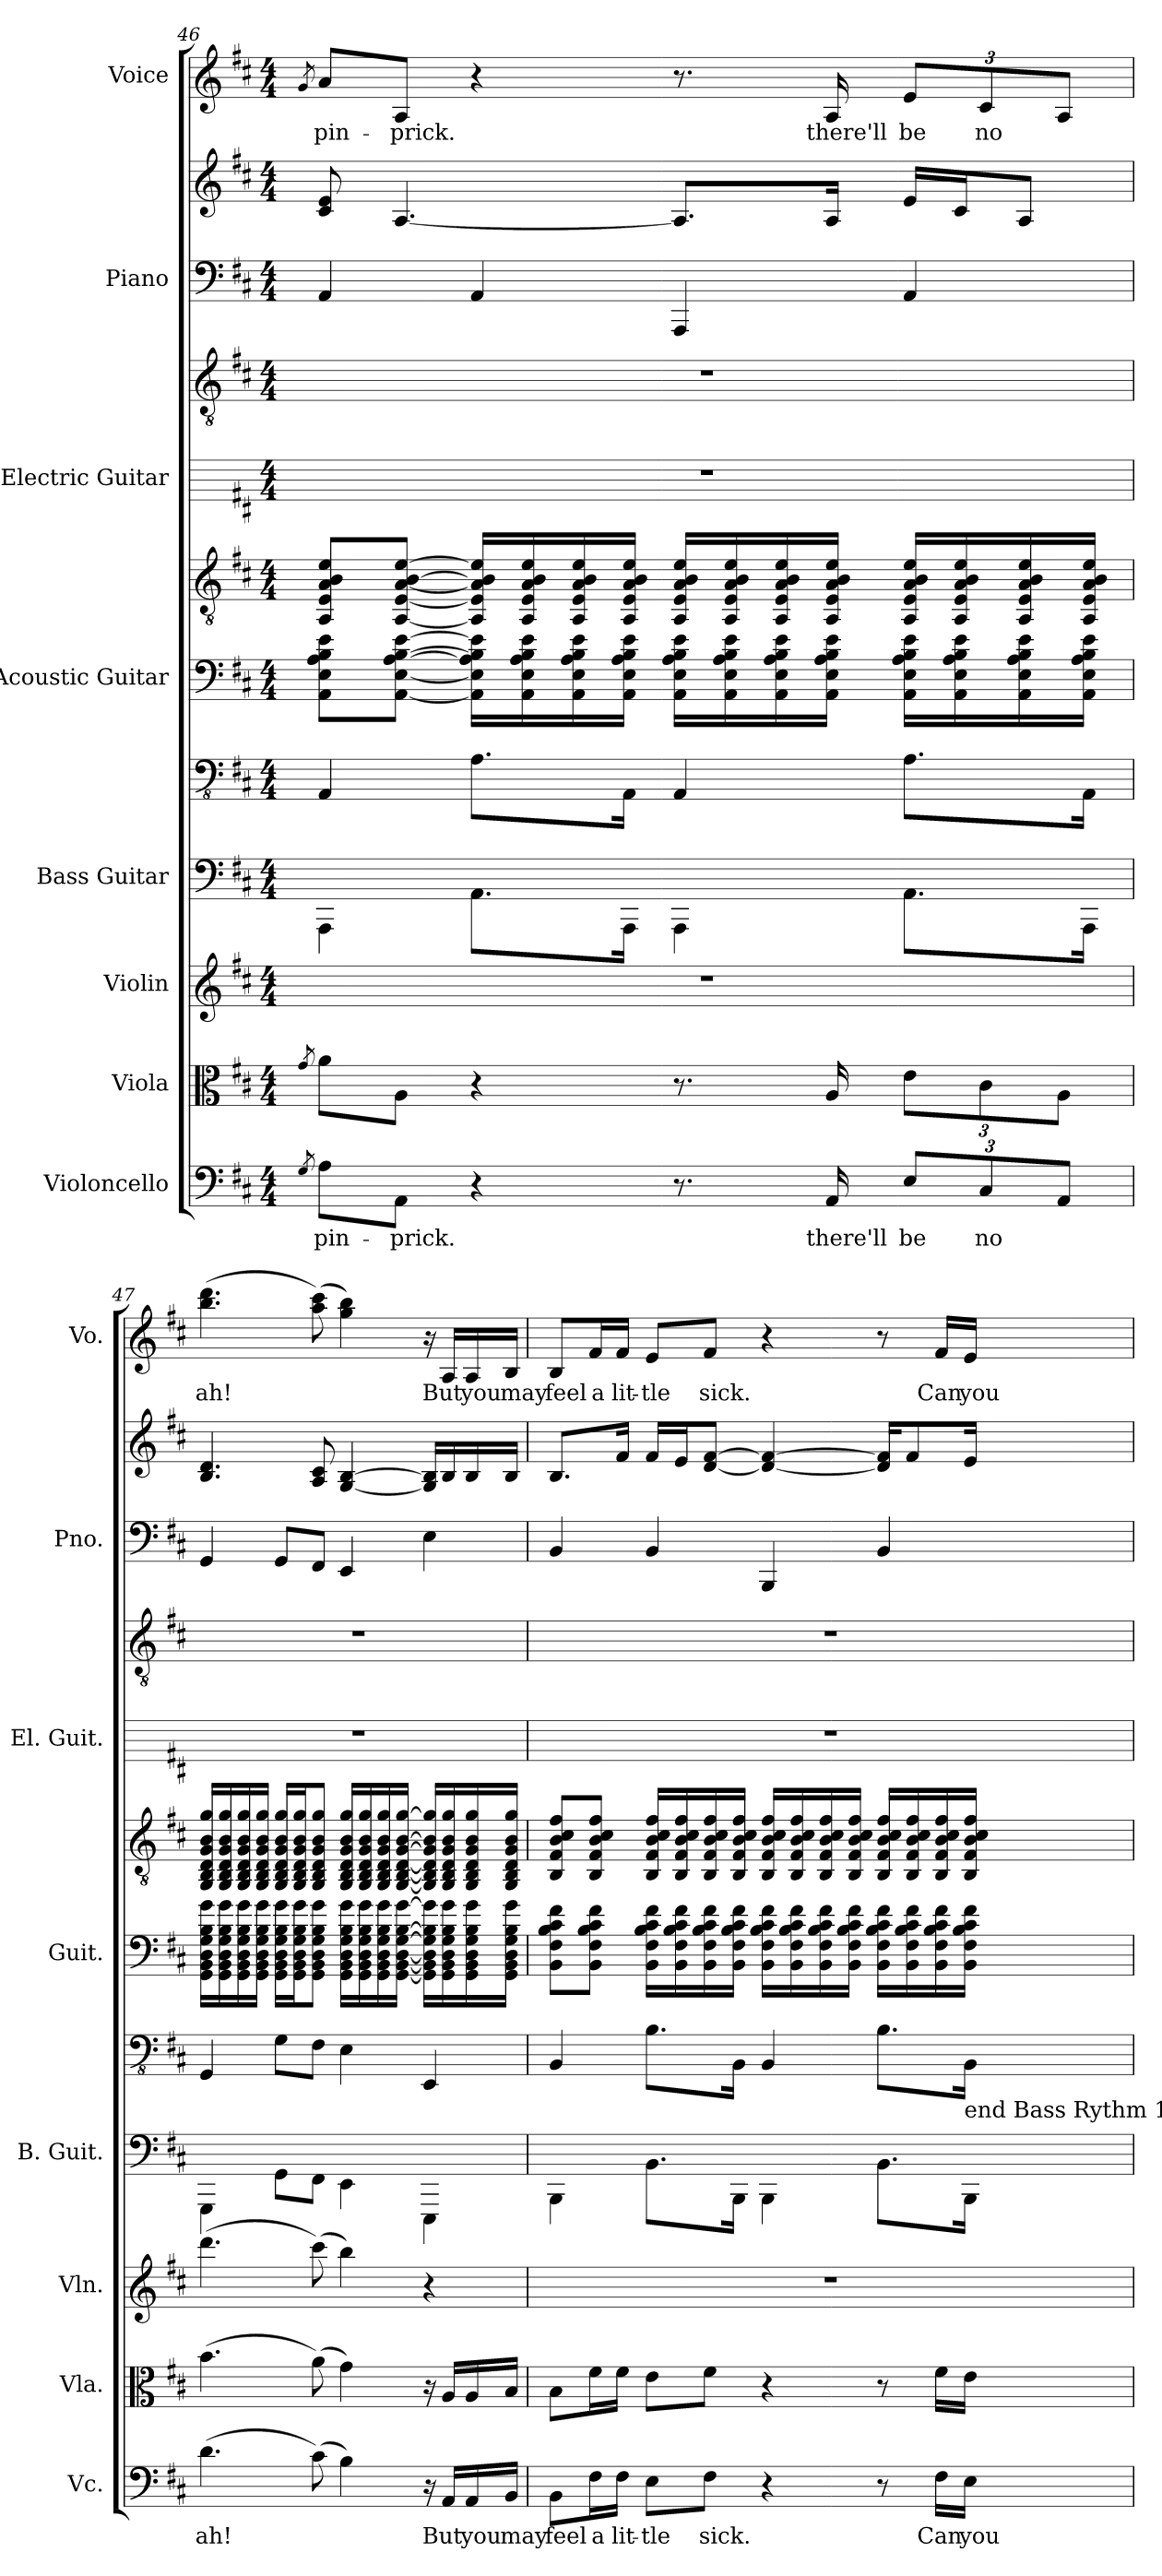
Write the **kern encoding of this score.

**kern	**text	**kern	**kern	**kern	**kern	**kern	**kern	**kern	**kern	**kern	**kern	**kern	**text
*part8	*part8	*part7	*part6	*part5	*part5	*part4	*part4	*part3	*part3	*part2	*part2	*part1	*part1
*staff12	*staff12	*staff11	*staff10	*staff9	*staff8	*staff7	*staff6	*staff5	*staff4	*staff3	*staff2	*staff1	*staff1
*I"Violoncello	*	*I"Viola	*I"Violin	*I"Bass Guitar	*	*I"Acoustic Guitar	*	*I"Electric Guitar	*	*I"Piano	*	*I"Voice	*
*I'Vc.	*	*I'Vla.	*I'Vln.	*I'B. Guit.	*	*I'Guit.	*	*I'El. Guit.	*	*I'Pno.	*	*I'Vo.	*
!!LO:PB:g=z
*clefF4	*	*clefC3	*clefG2	*	*clefFv4	*	*clefGv2	*	*clefGv2	*clefF4	*clefG2	*clefG2	*
*k[f#c#]	*	*k[f#c#]	*k[f#c#]	*k[f#c#]	*k[f#c#]	*k[f#c#]	*k[f#c#]	*k[f#c#]	*k[f#c#]	*k[f#c#]	*k[f#c#]	*k[f#c#]	*
*M4/4	*	*M4/4	*M4/4	*M4/4	*M4/4	*M4/4	*M4/4	*M4/4	*M4/4	*M4/4	*M4/4	*M4/4	*
=46	=46	=46	=46	=46	=46	=46	=46	=46	=46	=46	=46	=46	=46
8qG/	.	8qg/	.	.	.	.	.	.	.	.	.	8qg/	.
8A\L	pin-	8a\L	1r	4AAA\	4AAA/	8AA\ 8E\ 8A\ 8B\ 8e\L	8AA/ 8E/ 8A/ 8B/ 8e/L	1r	1r	4AA/	8c#/ 8e/	8a/L	pin-
8AA\J	-prick.	8A\J	.	.	.	[8AA\ [8E\ [8A\ [8B\ [8e\J	[8AA/ [8E/ [8A/ [8B/ [8e/J	.	.	.	[4.A/	8A/J	-prick.
4r	.	4r	.	8.AA\L	8.AA\L	16AA\] 16E\] 16A\] 16B\] 16e\]LL	16AA/] 16E/] 16A/] 16B/] 16e/]LL	.	.	4AA/	.	4r	.
.	.	.	.	.	.	16AA\ 16E\ 16A\ 16B\ 16e\	16AA/ 16E/ 16A/ 16B/ 16e/	.	.	.	.	.	.
.	.	.	.	.	.	16AA\ 16E\ 16A\ 16B\ 16e\	16AA/ 16E/ 16A/ 16B/ 16e/	.	.	.	.	.	.
.	.	.	.	16AAA\Jk	16AAA\Jk	16AA\ 16E\ 16A\ 16B\ 16e\JJ	16AA/ 16E/ 16A/ 16B/ 16e/JJ	.	.	.	.	.	.
8.r	.	8.r	.	4AAA\	4AAA/	16AA\ 16E\ 16A\ 16B\ 16e\LL	16AA/ 16E/ 16A/ 16B/ 16e/LL	.	.	4AAA/	8.A/L]	8.r	.
.	.	.	.	.	.	16AA\ 16E\ 16A\ 16B\ 16e\	16AA/ 16E/ 16A/ 16B/ 16e/	.	.	.	.	.	.
.	.	.	.	.	.	16AA\ 16E\ 16A\ 16B\ 16e\	16AA/ 16E/ 16A/ 16B/ 16e/	.	.	.	.	.	.
16AA/	there'll	16A/	.	.	.	16AA\ 16E\ 16A\ 16B\ 16e\JJ	16AA/ 16E/ 16A/ 16B/ 16e/JJ	.	.	.	16A/Jk	16A/	there'll
*Xbrackettup	*	*Xbrackettup	*	*	*	*	*	*	*	*	*	*Xbrackettup	*
12E/L	be	12e\L	.	8.AA\L	8.AA\L	16AA\ 16E\ 16A\ 16B\ 16e\LL	16AA/ 16E/ 16A/ 16B/ 16e/LL	.	.	4AA/	16e/LL	12e/L	be
.	.	.	.	.	.	16AA\ 16E\ 16A\ 16B\ 16e\	16AA/ 16E/ 16A/ 16B/ 16e/	.	.	.	16c#/J	.	.
12C#/	no	12c#\	.	.	.	.	.	.	.	.	.	12c#/	no
.	.	.	.	.	.	16AA\ 16E\ 16A\ 16B\ 16e\	16AA/ 16E/ 16A/ 16B/ 16e/	.	.	.	8A/J	.	.
12AA/J	.	12A\J	.	.	.	.	.	.	.	.	.	12A/J	.
.	.	.	.	16AAA\Jk	16AAA\Jk	16AA\ 16E\ 16A\ 16B\ 16e\JJ	16AA/ 16E/ 16A/ 16B/ 16e/JJ	.	.	.	.	.	.
=47	=47	=47	=47	=47	=47	=47	=47	=47	=47	=47	=47	=47	=47
(4.d\	ah!	(4.b\	(4.ddd\	4GGG\	4GGG/	16GG\ 16BB\ 16D\ 16G\ 16B\ 16g\LL	16GG/ 16BB/ 16D/ 16G/ 16B/ 16g/LL	1r	1r	4GG/	4.B/ 4.d/	(4.bb\ 4.ddd\	ah!
.	.	.	.	.	.	16GG\ 16BB\ 16D\ 16G\ 16B\ 16g\	16GG/ 16BB/ 16D/ 16G/ 16B/ 16g/	.	.	.	.	.	.
.	.	.	.	.	.	16GG\ 16BB\ 16D\ 16G\ 16B\ 16g\	16GG/ 16BB/ 16D/ 16G/ 16B/ 16g/	.	.	.	.	.	.
.	.	.	.	.	.	16GG\ 16BB\ 16D\ 16G\ 16B\ 16g\JJ	16GG/ 16BB/ 16D/ 16G/ 16B/ 16g/JJ	.	.	.	.	.	.
.	.	.	.	8GG\L	8GG\L	16GG\ 16BB\ 16D\ 16G\ 16B\ 16g\LL	16GG/ 16BB/ 16D/ 16G/ 16B/ 16g/LL	.	.	8GG/L	.	.	.
.	.	.	.	.	.	16GG\ 16BB\ 16D\ 16G\ 16B\ 16g\J	16GG/ 16BB/ 16D/ 16G/ 16B/ 16g/J	.	.	.	.	.	.
(8c#\)	.	(8a\)	(8ccc#\)	8FF#\J	8FF#\J	8GG\ 8BB\ 8D\ 8G\ 8B\ 8g\J	8GG/ 8BB/ 8D/ 8G/ 8B/ 8g/J	.	.	8FF#/J	8A/ 8c#/	(8aa\ 8ccc#\)	.
4B\)	.	4g\)	4bb\)	4EE\	4EE\	16GG\ 16BB\ 16D\ 16G\ 16B\ 16g\LL	16GG/ 16BB/ 16D/ 16G/ 16B/ 16g/LL	.	.	4EE/	[4G/ [4B/	4gg\ 4bb\)	.
.	.	.	.	.	.	16GG\ 16BB\ 16D\ 16G\ 16B\ 16g\	16GG/ 16BB/ 16D/ 16G/ 16B/ 16g/	.	.	.	.	.	.
.	.	.	.	.	.	16GG\ 16BB\ 16D\ 16G\ 16B\ 16g\	16GG/ 16BB/ 16D/ 16G/ 16B/ 16g/	.	.	.	.	.	.
.	.	.	.	.	.	[16GG\ [16BB\ [16D\ [16G\ [16B\ [16g\JJ	[16GG/ [16BB/ [16D/ [16G/ [16B/ [16g/JJ	.	.	.	.	.	.
16r	.	16r	4r	4EEE\	4EEE/	16GG\] 16BB\] 16D\] 16G\] 16B\] 16g\]LL	16GG/] 16BB/] 16D/] 16G/] 16B/] 16g/]LL	.	.	4E\	16G/] 16B/]LL	16r	.
16AA/LL	But	16A/LL	.	.	.	16GG\ 16BB\ 16D\ 16G\ 16B\ 16g\	16GG/ 16BB/ 16D/ 16G/ 16B/ 16g/	.	.	.	16B/	16A/LL	But
16AA/	you	16A/	.	.	.	16GG\ 16BB\ 16D\ 16G\ 16B\ 16g\	16GG/ 16BB/ 16D/ 16G/ 16B/ 16g/	.	.	.	16B/	16A/	you
16BB/JJ	may	16B/JJ	.	.	.	16GG\ 16BB\ 16D\ 16G\ 16B\ 16g\JJ	16GG/ 16BB/ 16D/ 16G/ 16B/ 16g/JJ	.	.	.	16B/JJ	16B/JJ	may
!!LO:PB:g=z
=48	=48	=48	=48	=48	=48	=48	=48	=48	=48	=48	=48	=48	=48
8BB\L	feel	8B\L	1r	4BBB\	4BBB/	8BB\ 8F#\ 8B\ 8c#\ 8f#\L	8BB/ 8F#/ 8B/ 8c#/ 8f#/L	1r	1r	4BB/	8.B/L	8B/L	feel
16F#\L	a	16f#\L	.	.	.	8BB\ 8F#\ 8B\ 8c#\ 8f#\J	8BB/ 8F#/ 8B/ 8c#/ 8f#/J	.	.	.	.	16f#/L	a
16F#\JJ	lit-	16f#\JJ	.	.	.	.	.	.	.	.	16f#/Jk	16f#/JJ	lit-
8E\L	-tle	8e\L	.	8.BB\L	8.BB\L	16BB\ 16F#\ 16B\ 16c#\ 16f#\LL	16BB/ 16F#/ 16B/ 16c#/ 16f#/LL	.	.	4BB/	16f#/LL	8e/L	-tle
.	.	.	.	.	.	16BB\ 16F#\ 16B\ 16c#\ 16f#\	16BB/ 16F#/ 16B/ 16c#/ 16f#/	.	.	.	16e/J	.	.
8F#\J	sick.	8f#\J	.	.	.	16BB\ 16F#\ 16B\ 16c#\ 16f#\	16BB/ 16F#/ 16B/ 16c#/ 16f#/	.	.	.	[8d/ [8f#/J	8f#/J	sick.
.	.	.	.	16BBB\Jk	16BBB\Jk	16BB\ 16F#\ 16B\ 16c#\ 16f#\JJ	16BB/ 16F#/ 16B/ 16c#/ 16f#/JJ	.	.	.	.	.	.
4r	.	4r	.	4BBB\	4BBB/	16BB\ 16F#\ 16B\ 16c#\ 16f#\LL	16BB/ 16F#/ 16B/ 16c#/ 16f#/LL	.	.	4BBB/	4d/_ 4f#/_	4r	.
.	.	.	.	.	.	16BB\ 16F#\ 16B\ 16c#\ 16f#\	16BB/ 16F#/ 16B/ 16c#/ 16f#/	.	.	.	.	.	.
.	.	.	.	.	.	16BB\ 16F#\ 16B\ 16c#\ 16f#\	16BB/ 16F#/ 16B/ 16c#/ 16f#/	.	.	.	.	.	.
.	.	.	.	.	.	16BB\ 16F#\ 16B\ 16c#\ 16f#\JJ	16BB/ 16F#/ 16B/ 16c#/ 16f#/JJ	.	.	.	.	.	.
8r	.	8r	.	8.BB\L	8.BB\L	16BB\ 16F#\ 16B\ 16c#\ 16f#\LL	16BB/ 16F#/ 16B/ 16c#/ 16f#/LL	.	.	4BB/	16d/] 16f#/]KL	8r	.
.	.	.	.	.	.	16BB\ 16F#\ 16B\ 16c#\ 16f#\	16BB/ 16F#/ 16B/ 16c#/ 16f#/	.	.	.	8f#/	.	.
16F#\LL	Can	16f#\LL	.	.	.	16BB\ 16F#\ 16B\ 16c#\ 16f#\	16BB/ 16F#/ 16B/ 16c#/ 16f#/	.	.	.	.	16f#/LL	Can
!	!	!	!	!	!LO:TX:b:t=end Bass Rythm 1	!	!	!	!	!	!	!	!
16E\JJ	you	16e\JJ	.	16BBB\Jk	16BBB\Jk	16BB\ 16F#\ 16B\ 16c#\ 16f#\JJ	16BB/ 16F#/ 16B/ 16c#/ 16f#/JJ	.	.	.	16e/Jk	16e/JJ	you
=	=	=	=	=	=	=	=	=	=	=	=	=	=
*-	*-	*-	*-	*-	*-	*-	*-	*-	*-	*-	*-	*-	*-
